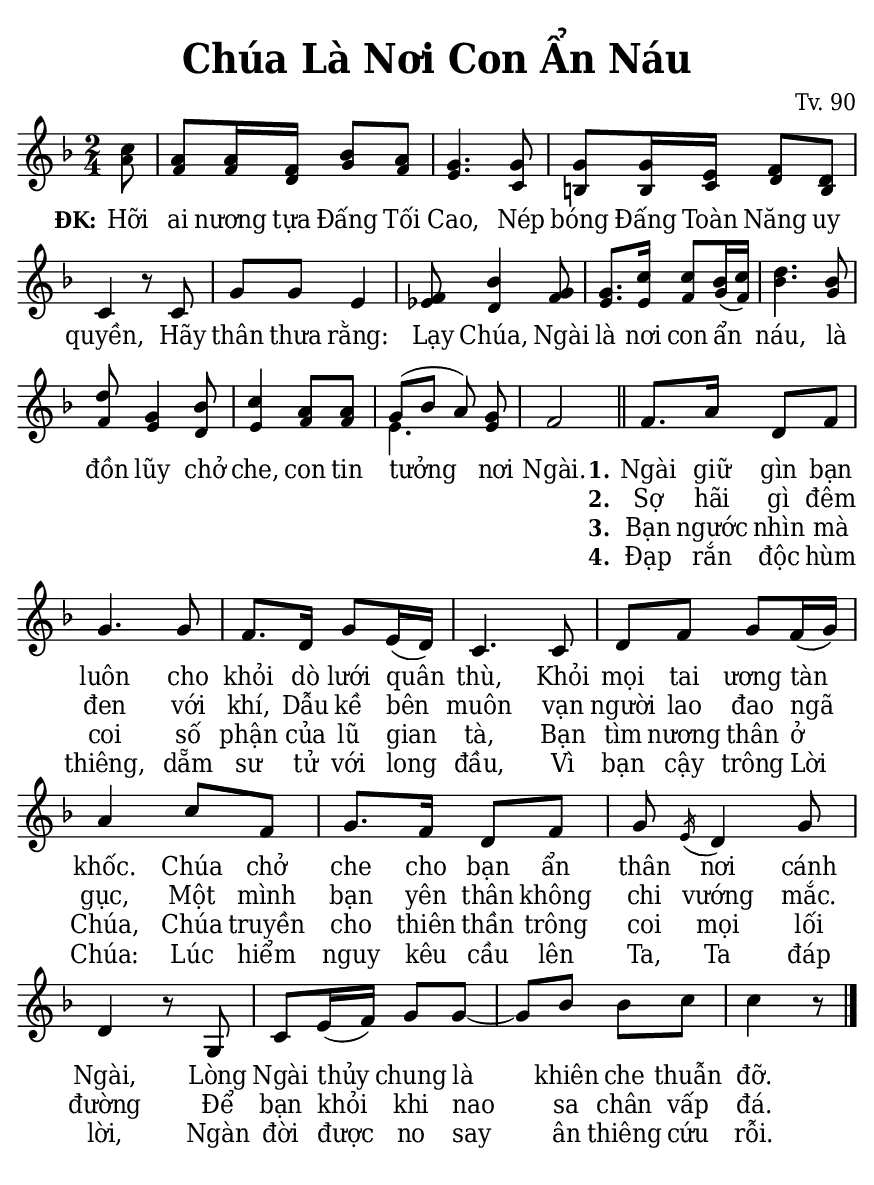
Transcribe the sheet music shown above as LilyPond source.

% Cài đặt chung\
\version "2.22.1"
\include "english.ly"

\header {
  title = \markup { \fontsize #1 "Chúa Là Nơi Con Ẩn Náu" }
  composer = "Tv. 90"
  %arranger = "Lm. Kim Long"
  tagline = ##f
}

% Nhạc phiên khúc
nhacPhienKhucSop = \relative c'' {
  \partial 8 c8 |
  a a16 f bf8 a |
  g4. g8 |
  g g16 e f8 d |
  c4 r8 c |
  g'8 g e4 |
  f8 bf4 g8 |
  g8. c16 c8 bf16 (c) |
  d4. bf8 |
  d g,4 bf8 |
  c4 a8 a |
  g (bf a) g |
  f2 \bar "||"
  
  f8. a16 d,8 f |
  g4. g8 |
  f8. d16 g8 e16 (d) |
  c4. c8 |
  d f g f16 (g) |
  a4 c8 f, |
  g8. f16 d8 f |
  g \slashedGrace { e16 ( } d4) g8 |
  d4 r8 g, |
  c e16 (f) g8 g ~ |
  g bf bf c |
  c4 r8 \bar "|."
}

nhacPhienKhucAlto = \relative c'' {
  a8 |
  f f16 d g8 f |
  e4. c8 |
  b! b16 c d8 b |
  c4 r8 c |
  g' g e4 |
  ef8 d4 f8 |
  e8. e16 f8 g16 (f) |
  bf4. g8 |
  f e4 d8 |
  e4 f8 f |
  e4. e8 |
  f2
}

% Lời phiên khúc
loiPhienKhucSop = \lyrics {
  \set stanza = "ĐK:"
  Hỡi ai nương tựa Đấng Tối Cao,
  Nép bóng Đấng Toàn Năng uy quyền,
  Hãy thân thưa rằng:
  Lạy Chúa, Ngài là nơi con ẩn náu,
  là đồn lũy chở che,
  con tin tưởng nơi Ngài.
  <<
    {
      \set stanza = "1."
      Ngài giữ gìn bạn luôn cho khỏi dò lưới quân thù,
      Khỏi mọi tai ương tàn khốc.
      Chúa chở che cho bạn ẩn thân nơi cánh Ngài,
      Lòng Ngài thủy chung là khiên che thuẫn đỡ.
    }
    \new Lyrics {
	    \set associatedVoice = "beSop"
	    \set stanza = "2."
	    Sợ hãi gì đêm đen với khí,
	    Dẫu kề bên muôn vạn người lao đao ngã gục,
	    Một mình bạn yên thân không chi vướng mắc.
    }
    \new Lyrics {
	    \set associatedVoice = "beSop"
	    \set stanza = "3."
	    Bạn ngước nhìn mà coi số phận của lũ gian tà,
	    Bạn tìm nương thân ở Chúa,
	    Chúa truyền cho thiên thần trông coi mọi lối đường
	    Để bạn khỏi khi nao sa chân vấp đá.
    }
    \new Lyrics {
	    \set associatedVoice = "beSop"
	    \set stanza = "4."
	    Đạp rắn độc hùm thiêng, dẵm sư tử với long đầu,
	    Vì bạn cậy trông Lời Chúa:
	    Lúc hiểm nguy kêu cầu lên Ta,
	    Ta đáp lời, Ngàn đời được no say ân thiêng cứu rỗi.
    }
  >>
}

% Dàn trang
\paper {
  #(set-paper-size "a5")
  top-margin = 3\mm
  bottom-margin = 3\mm
  left-margin = 3\mm
  right-margin = 3\mm
  indent = #0
  #(define fonts
	 (make-pango-font-tree "Deja Vu Serif Condensed"
	 		       "Deja Vu Serif Condensed"
			       "Deja Vu Serif Condensed"
			       (/ 20 20)))
  print-page-number = ##f
  page-count = #1
}

TongNhip = {
  \key f \major \time 2/4
  \set Timing.beamExceptions = #'()
  \set Timing.baseMoment = #(ly:make-moment 1/4)
}

% Đổi kích thước nốt cho bè phụ
notBePhu =
#(define-music-function (font-size music) (number? ly:music?)
   (for-some-music
     (lambda (m)
       (if (music-is-of-type? m 'rhythmic-event)
           (begin
             (set! (ly:music-property m 'tweaks)
                   (cons `(font-size . ,font-size)
                         (ly:music-property m 'tweaks)))
             #t)
           #f))
     music)
   music)

\score {
  \new ChoirStaff <<
    \new Staff \with {
        \consists "Merge_rests_engraver"
        printPartCombineTexts = ##f
      }
      <<
      \new Voice \TongNhip \partCombine 
        \nhacPhienKhucSop
        \notBePhu -1 { \nhacPhienKhucAlto }
      \new NullVoice = beSop \nhacPhienKhucSop
      \new Lyrics \lyricsto beSop \loiPhienKhucSop
      >>
  >>
  \layout {
    %\override Staff.TimeSignature.transparent = ##t
    \override Lyrics.LyricSpace.minimum-distance = #0.5
    \override Score.BarNumber.break-visibility = ##(#f #f #f)
    \override Score.SpacingSpanner.uniform-stretching = ##t
  } 
}
